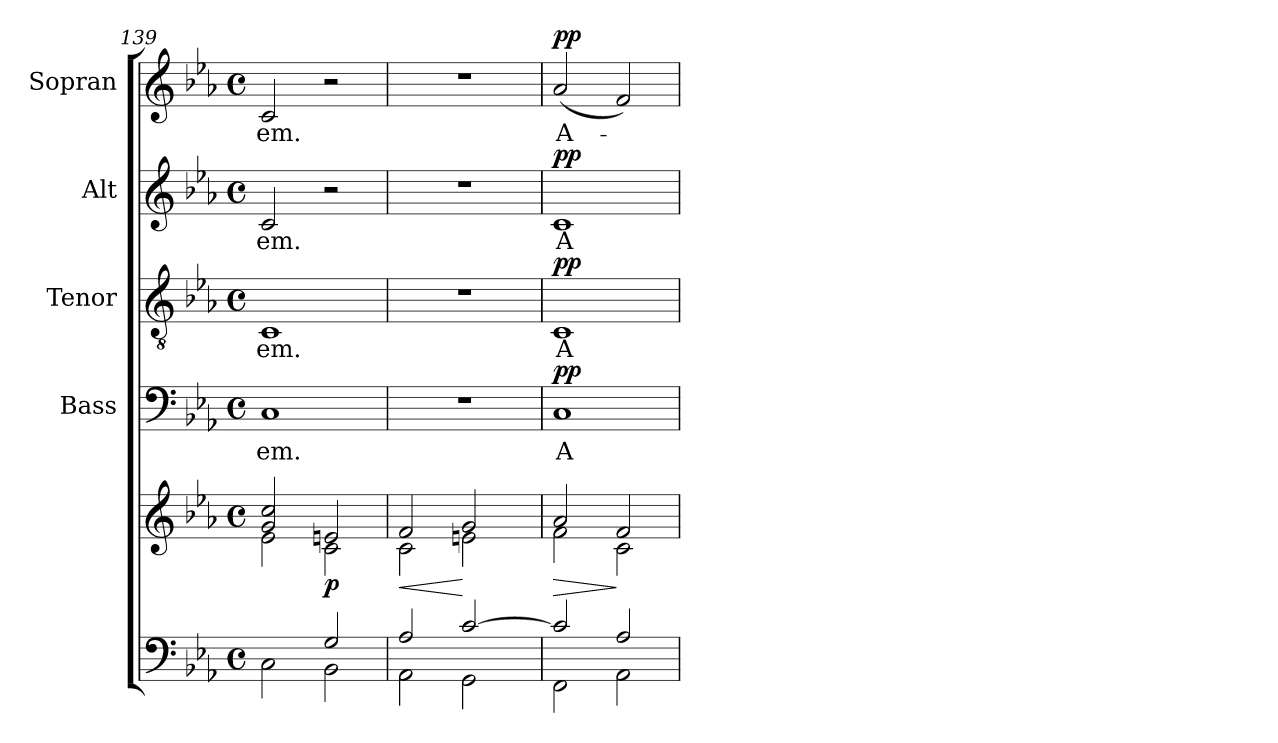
**kern	**kern	**dynam	**kern	**text	**dynam	**kern	**text	**dynam	**kern	**text	**dynam	**kern	**text	**dynam
*part5	*part5	*part5	*part4	*part4	*part4	*part3	*part3	*part3	*part2	*part2	*part2	*part1	*part1	*part1
*staff6	*staff5	*staff5/6	*staff4	*staff4	*staff4	*staff3	*staff3	*staff3	*staff2	*staff2	*staff2	*staff1	*staff1	*staff1
*	*	*	*I"Bass	*	*	*I"Tenor	*	*	*I"Alt	*	*	*I"Sopran	*	*
*	*	*	*I'B.	*	*	*I'T.	*	*	*I'A.	*	*	*I'S.	*	*
*clefF4	*clefG2	*	*clefF4	*	*	*clefGv2	*	*	*clefG2	*	*	*clefG2	*	*
*k[b-e-a-]	*k[b-e-a-]	*	*k[b-e-a-]	*	*	*k[b-e-a-]	*	*	*k[b-e-a-]	*	*	*k[b-e-a-]	*	*
*E-:	*E-:	*	*E-:	*	*	*E-:	*	*	*E-:	*	*	*E-:	*	*
*M4/4	*M4/4	*	*M4/4	*	*	*M4/4	*	*	*M4/4	*	*	*M4/4	*	*
*met(c)	*met(c)	*	*met(c)	*	*	*met(c)	*	*	*met(c)	*	*	*met(c)	*	*
=139	=139	=139	=139	=139	=139	=139	=139	=139	=139	=139	=139	=139	=139	=139
*^	*^	*	*	*	*	*	*	*	*	*	*	*	*	*
!	!	!	!	!	!	!LO:LY:b	!	!	!LO:LY:b	!	!	!LO:LY:b	!	!	!LO:LY:b	!
2ryy	2C\	2g/ 2cc/	2e-\	.	1C	-em.	.	1C	-em.	.	2c/	-em.	.	2c/	-em.	.
!	!	!	!	!LO:DY:b	!	!	!	!	!	!	!	!	!	!	!	!
2G/	2BB-\	2en/	2c\	p	.	.	.	.	.	.	2r	.	.	2r	.	.
=140	=140	=140	=140	=140	=140	=140	=140	=140	=140	=140	=140	=140	=140	=140	=140	=140
!	!	!	!	!LO:HP:b	!	!	!	!	!	!	!	!	!	!	!	!
2A-/	2AA-\	2f/	2c\	<	1r	.	.	1r	.	.	1r	.	.	1r	.	.
[>2c/	2GG\	2g/	2en\	[	.	.	.	.	.	.	.	.	.	.	.	.
=141	=141	=141	=141	=141	=141	=141	=141	=141	=141	=141	=141	=141	=141	=141	=141	=141
!	!	!	!	!LO:HP:b	!	!LO:LY:b	!LO:DY:a	!	!LO:LY:b	!LO:DY:a	!	!LO:LY:b	!LO:DY:a	!	!LO:LY:b	!LO:DY:a
2c/]	2FF\	2a-/	2f\	>	1C	A-	pp	1C	A-	pp	1c	A-	pp	(<2a-/	A-	pp
2A-/	2AA-\	2f/	2c\	]	.	.	.	.	.	.	.	.	.	2f/)	.	.
*v	*v	*	*	*	*	*	*	*	*	*	*	*	*	*	*	*
*	*v	*v	*	*	*	*	*	*	*	*	*	*	*	*	*
=	=	=	=	=	=	=	=	=	=	=	=	=	=	=
*-	*-	*-	*-	*-	*-	*-	*-	*-	*-	*-	*-	*-	*-	*-
